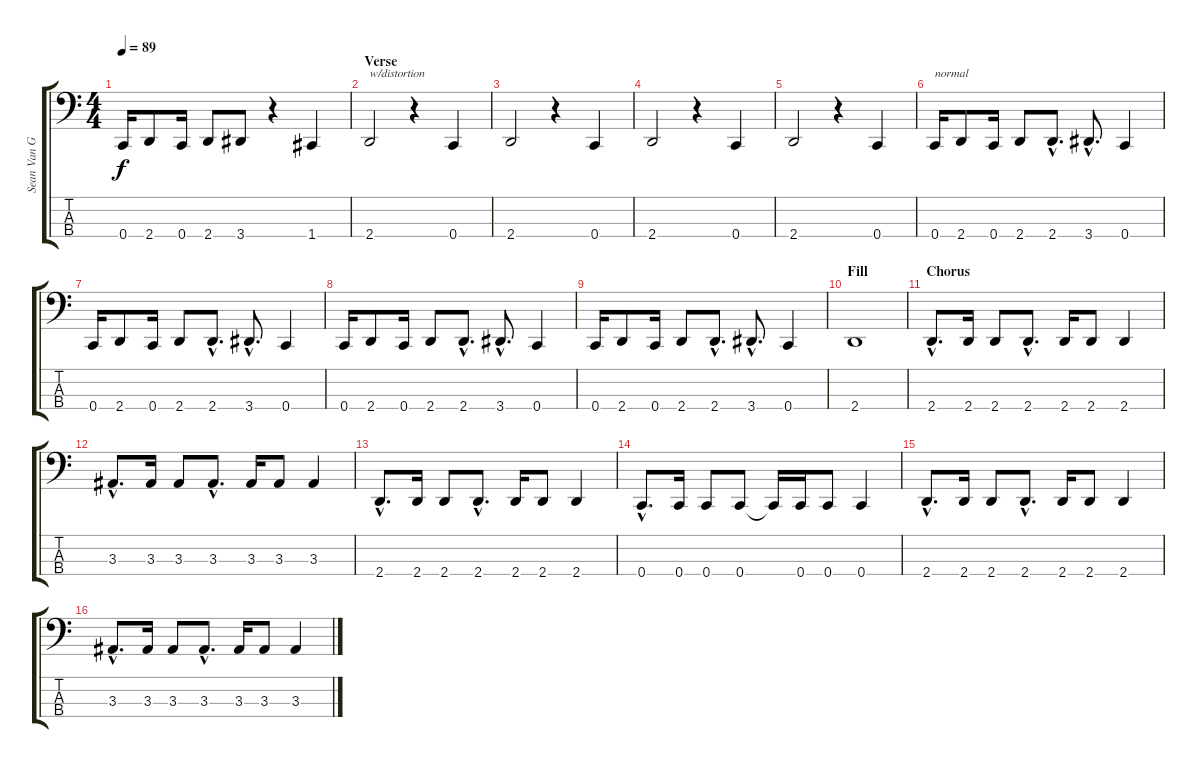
\track ("Sean Van Gannip (bass)" "Sean Van G") {instrument electricbassfinger}
\staff {score tabs}
\tuning (F2 C2 G1 C1) {hide}
\ts (4 4)
\tempo 89
\clef f4
\ks c
0.4.16{dy f} 2.4.8 0.4.16 2.4.8 3.4.8 r.4 1.4.4 |
\section ("" "Verse")
2.4.2{txt "w/distortion" volume 12 instrument lead8bassandlead} r.4 0.4.4 |
2.4.2{volume 12 instrument lead8bassandlead} r.4 0.4.4 |
2.4.2{volume 12 instrument lead8bassandlead} r.4 0.4.4 |
2.4.2{volume 12 instrument lead8bassandlead} r.4 0.4.4 |
0.4.16{txt "normal" instrument electricbassfinger} 2.4.8 0.4.16 2.4.8 2.4{hac}.8{d} 3.4{hac}.8{d} 0.4.4 |
0.4.16 2.4.8 0.4.16 2.4.8 2.4{hac}.8{d} 3.4{hac}.8{d} 0.4.4 |
0.4.16 2.4.8 0.4.16 2.4.8 2.4{hac}.8{d} 3.4{hac}.8{d} 0.4.4 |
0.4.16 2.4.8 0.4.16 2.4.8 2.4{hac}.8{d} 3.4{hac}.8{d} 0.4.4 |
\section ("" "Fill")
2.4.1 |
\section ("" "Chorus")
2.4{hac}.8{d} 2.4.16 2.4.8 2.4{hac}.8{d} 2.4.16 2.4.8 2.4.4 |
3.3{hac}.8{d} 3.3.16 3.3.8 3.3{hac}.8{d} 3.3.16 3.3.8 3.3.4 |
2.4{hac}.8{d} 2.4.16 2.4.8 2.4{hac}.8{d} 2.4.16 2.4.8 2.4.4 |
0.4{hac}.8{d} 0.4.16 0.4.8 0.4.8 0.4{t}.16 0.4.16 0.4.8 0.4.4 |
2.4{hac}.8{d} 2.4.16 2.4.8 2.4{hac}.8{d} 2.4.16 2.4.8 2.4.4 |
3.3{hac}.8{d} 3.3.16 3.3.8 3.3{hac}.8{d} 3.3.16 3.3.8 3.3.4
